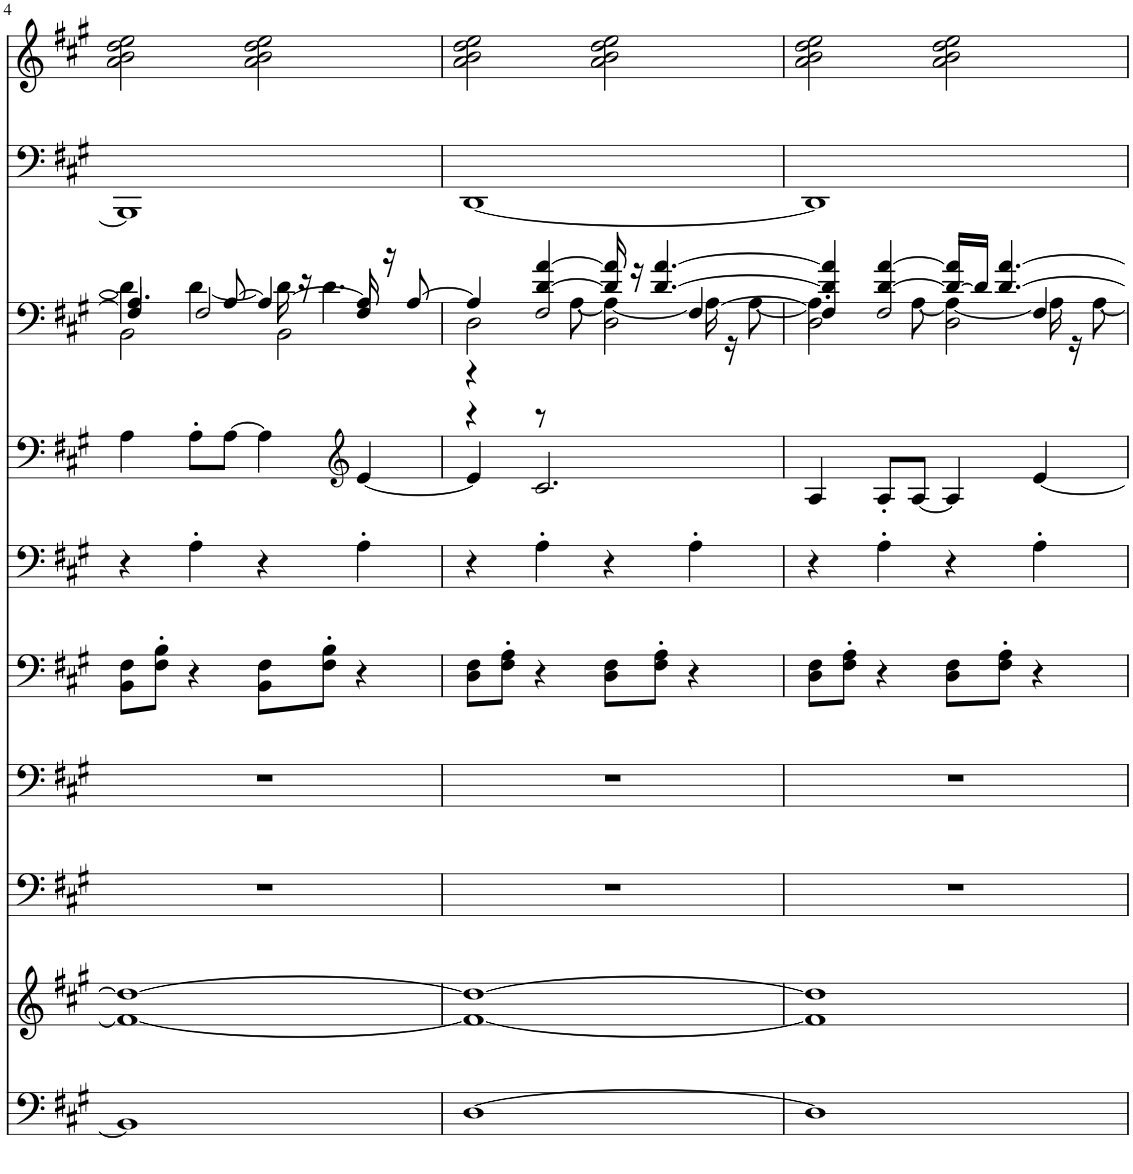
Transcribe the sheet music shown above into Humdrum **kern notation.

**kern	**kern	**kern	**kern	**kern	**kern	**kern	**kern	**kern	**kern
*part10	*part9	*part8	*part7	*part6	*part5	*part4	*part3	*part2	*part1
*staff10	*staff9	*staff8	*staff7	*staff6	*staff5	*staff4	*staff3	*staff2	*staff1
*I"Strings 1	*I"Strings 1	*I"Voice Oohs	*I"Voice Oohs	*I"Muted Guitar	*I"GtrFret Noise	*I"Tenor Sax	*I"Jazz Guitar	*I"Fingered Bass	*I"Grand Piano, aud_mb1341
*I'Str	*I'Str	*I'V	*I'V	*	*	*I'T Sax	*	*	*I'Pno
!!LO:PB:g=z
*clefF4	*clefG2	*clefF4	*clefF4	*clefF4	*clefF4	*clefF4	*clefF4	*clefF4	*clefG2
*	*	*	*	*	*	*Trd8c14	*	*	*
*k[f#c#g#]	*k[f#c#g#]	*k[f#c#g#]	*k[f#c#g#]	*k[f#c#g#]	*k[f#c#g#]	*k[f#c#g#]	*k[f#c#g#]	*k[f#c#g#]	*k[f#c#g#]
*M4/4	*M4/4	*M4/4	*M4/4	*M4/4	*M4/4	*M4/4	*M4/4	*M4/4	*M4/4
=4	=4	=4	=4	=4	=4	=4	=4	=4	=4
*	*	*	*	*	*	*	*^	*	*
*	*	*	*	*	*	*	*	*^	*	*
*	*	*	*	*	*	*	*	*	*^	*	*
1BB]	1f#_ 1dd_	1r	1r	8BB\ 8F#\L	4r	4A\	4.A/]	4d\]	4F#/]	2BB\	1BBB]	2a\ 2b\ 2dd\ 2ee\
.	.	.	.	8F#\' 8B\'J	.	.	.	.	.	.	.	.
.	.	.	.	4r	4A'\	8A'\L	.	[4d\	2F#/	.	.	.
.	.	.	.	.	.	[8A\J	[8A/	.	.	.	.	.
.	.	.	.	8BB\ 8F#\L	4r	4A\]	4A/_	16d\]	.	2BB\	.	2a\ 2b\ 2dd\ 2ee\
.	.	.	.	.	.	.	.	16r	.	.	.	.
.	.	.	.	8F#\' 8B\'J	.	.	.	4.d\	.	.	.	.
*	*	*	*	*	*	*clefG2	*	*	*	*	*	*
.	.	.	.	4r	4A'\	[4e/	16A/]	.	4F#/	.	.	.
.	.	.	.	.	.	.	16r	.	.	.	.	.
.	.	.	.	.	.	.	[8A/	.	.	.	.	.
=5	=5	=5	=5	=5	=5	=5	=5	=5	=5	=5	=5	=5
[1D	1f#_ 1dd_	1r	1r	8D\ 8F#\L	4r	4e/]	4A/]	2D\	4r	4r	[1DD	2a\ 2b\ 2dd\ 2ee\
.	.	.	.	8F#\' 8A\'J	.	.	.	.	.	.	.	.
.	.	.	.	4r	4A'\	2.c#/	[4d/ [4a/	.	2F#/	8r	.	.
.	.	.	.	.	.	.	.	.	.	[8A\	.	.
.	.	.	.	8D\ 8F#\L	4r	.	16d/] 16a/]	2D\	.	4A\_	.	2a\ 2b\ 2dd\ 2ee\
.	.	.	.	.	.	.	16r	.	.	.	.	.
.	.	.	.	8F#\' 8A\'J	.	.	[4.d/ [4.a/	.	.	.	.	.
.	.	.	.	4r	4A'\	.	.	.	[4F#/	16A\]	.	.
.	.	.	.	.	.	.	.	.	.	16r	.	.
.	.	.	.	.	.	.	.	.	.	[8A\	.	.
=6	=6	=6	=6	=6	=6	=6	=6	=6	=6	=6	=6	=6
1D]	1f#] 1dd]	1r	1r	8D\ 8F#\L	4r	4A/	4d/] 4a/]	2D\	4F#/]	4.A\]	1DD]	2a\ 2b\ 2dd\ 2ee\
.	.	.	.	8F#\' 8A\'J	.	.	.	.	.	.	.	.
.	.	.	.	4r	4A'\	8A'/L	[4d/ [4a/	.	2F#/	.	.	.
.	.	.	.	.	.	[8A/J	.	.	.	[8A\	.	.
.	.	.	.	8D\ 8F#\L	4r	4A/]	16d/_ 16a/]LL	2D\	.	4A\_	.	2a\ 2b\ 2dd\ 2ee\
.	.	.	.	.	.	.	16d/JJ]	.	.	.	.	.
.	.	.	.	8F#\' 8A\'J	.	.	[4.d/ [4.a/	.	.	.	.	.
.	.	.	.	4r	4A'\	[4e/	.	.	4F#/	16A\]	.	.
.	.	.	.	.	.	.	.	.	.	16r	.	.
.	.	.	.	.	.	.	.	.	.	[8A\	.	.
*	*	*	*	*	*	*	*v	*v	*v	*v	*	*
=	=	=	=	=	=	=	=	=	=
*-	*-	*-	*-	*-	*-	*-	*-	*-	*-
